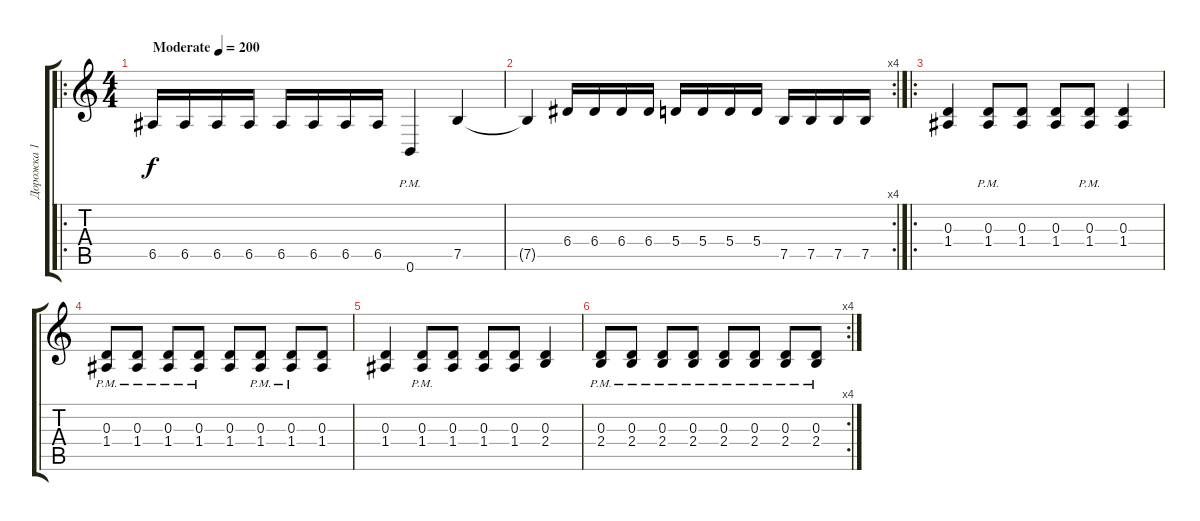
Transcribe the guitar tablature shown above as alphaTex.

\track ("Дорожка 1" "Дорожка 1") {instrument distortionguitar}
\staff {score tabs}
\tuning (B3 Gb3 D3 A2 E2 B1) {hide}
\ro
\ts (4 4)
\tempo (200 "Moderate")
\clef g2
\ks c
6.5.16{dy f instrument distortionguitar} 6.5.16 6.5.16 6.5.16 6.5.16 6.5.16 6.5.16 6.5.16 0.6{pm}.4 7.5.4 |
\rc 4
7.5{t}.4 6.4.16 6.4.16 6.4.16 6.4.16 5.4.16 5.4.16 5.4.16 5.4.16 7.5.16 7.5.16 7.5.16 7.5.16 |
\ro
(0.3 1.4).4 (0.3{pm} 1.4{pm}).8 (0.3 1.4).8 (0.3 1.4).8 (0.3{pm} 1.4{pm}).8 (0.3 1.4).4 |
(0.3{pm} 1.4{pm}).8 (0.3{pm} 1.4{pm}).8 (0.3{pm} 1.4{pm}).8 (0.3{pm} 1.4{pm}).8 (0.3 1.4).8 (0.3{pm} 1.4{pm}).8 (0.3{pm} 1.4{pm}).8 (0.3 1.4).8 |
(0.3 1.4).4 (0.3{pm} 1.4{pm}).8 (0.3 1.4).8 (0.3 1.4).8 (0.3 1.4).8 (0.3 2.4).4 |
\rc 4
(0.3{pm} 2.4{pm}).8 (0.3{pm} 2.4{pm}).8 (0.3{pm} 2.4{pm}).8 (0.3{pm} 2.4{pm}).8 (0.3{pm} 2.4{pm}).8 (0.3{pm} 2.4{pm}).8 (0.3{pm} 2.4{pm}).8 (0.3{pm} 2.4{pm}).8
